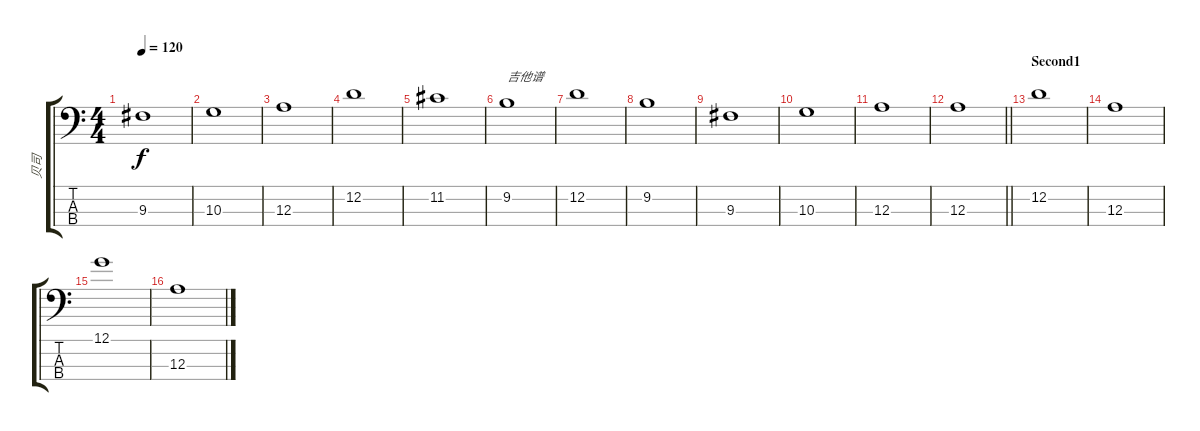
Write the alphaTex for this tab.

\track ("贝司" "贝司") {instrument electricbassfinger}
\staff {score tabs}
\tuning (G2 D2 A1 E1) {hide}
\ts (4 4)
\tempo 120
\clef f4
\ks c
9.3.1{dy f} |
10.3.1 |
12.3.1 |
12.2.1 |
11.2.1 |
9.2.1{txt "吉他谱"} |
12.2.1 |
9.2.1 |
9.3.1 |
10.3.1 |
12.3.1 |
\barLineRight lightlight
12.3.1 |
\section ("" "Second1")
12.2.1 |
12.3.1 |
12.1.1 |
12.3.1
